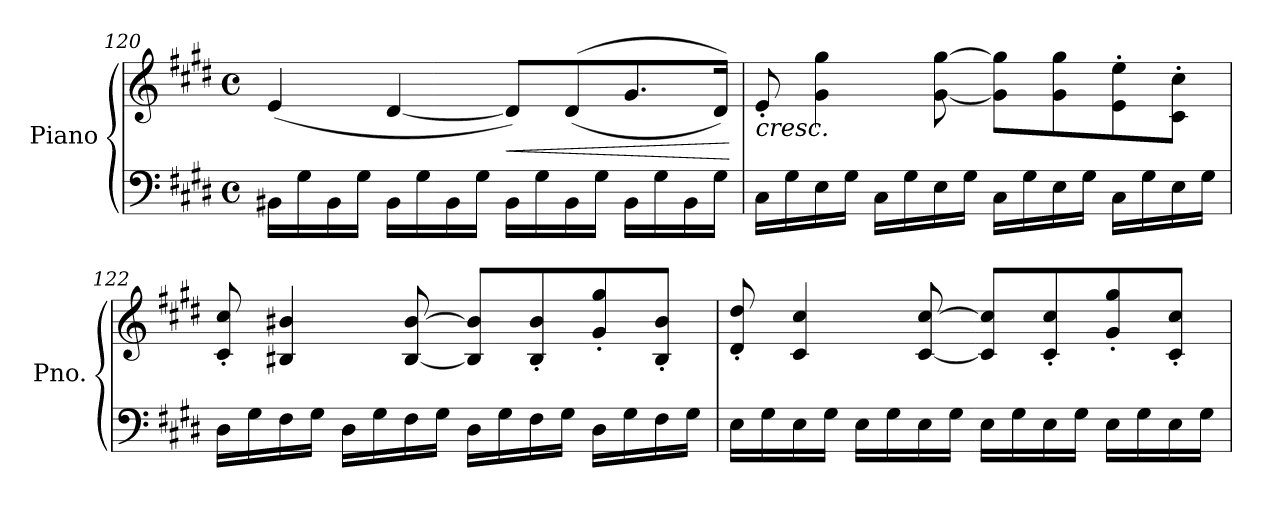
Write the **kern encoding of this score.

**kern	**kern	**dynam
*part1	*part1	*part1
*staff2	*staff1	*staff1/2
*I"Piano	*	*
*I'Pno.	*	*
!!LO:LB:g=z
*clefF4	*clefG2	*
*k[f#c#g#d#]	*k[f#c#g#d#]	*
*M4/4	*M4/4	*
*met(c)	*met(c)	*
=120	=120	=120
16BB#X\LL	(<4e/	.
16G#\	.	.
16BB#\	.	.
16G#\JJ	.	.
16BB#\LL	[4d#/	.
16G#\	.	.
16BB#\	.	.
16G#\JJ	.	.
!	!	!LO:HP:b
16BB#\LL	8d#/L])	<
16G#\	.	.
16BB#\	(<(<8d#/	.
16G#\JJ	.	.
16BB#\LL	8.g#/	.
16G#\	.	.
16BB#\	.	.
16G#\JJ	16d#/Jk))	.
.	.	[
=121	=121	=121
!	!LO:TX:b:i:t=cresc.	!
16C#\LL	8e'/	.
16G#\	.	.
16E\	4g#\ 4gg#\	.
16G#\JJ	.	.
16C#\LL	.	.
16G#\	.	.
16E\	[8g#\ [8gg#\	.
16G#\JJ	.	.
16C#\LL	8g#\] 8gg#\]L	.
16G#\	.	.
16E\	8g#\ 8gg#\	.
16G#\JJ	.	.
16C#\LL	8e\' 8ee\'	.
16G#\	.	.
16E\	8c#\' 8cc#\'J	.
16G#\JJ	.	.
=122	=122	=122
16D#\LL	8c#/' 8cc#/'	.
16G#\	.	.
16F#\	4B#X/ 4b#X/	.
16G#\JJ	.	.
16D#\LL	.	.
16G#\	.	.
16F#\	[8B#/ [8b#/	.
16G#\JJ	.	.
16D#\LL	8B#/] 8b#/]L	.
16G#\	.	.
16F#\	8B#/' 8b#/'	.
16G#\JJ	.	.
16D#\LL	8g#/' 8gg#/'	.
16G#\	.	.
16F#\	8B#/' 8b#/'J	.
16G#\JJ	.	.
=123	=123	=123
16E\LL	8d#/' 8dd#/'	.
16G#\	.	.
16E\	4c#/ 4cc#/	.
16G#\JJ	.	.
16E\LL	.	.
16G#\	.	.
16E\	[8c#/ [8cc#/	.
16G#\JJ	.	.
16E\LL	8c#/] 8cc#/]L	.
16G#\	.	.
16E\	8c#/' 8cc#/'	.
16G#\JJ	.	.
16E\LL	8g#/' 8gg#/'	.
16G#\	.	.
16E\	8c#/' 8cc#/'J	.
16G#\JJ	.	.
=	=	=
*-	*-	*-
